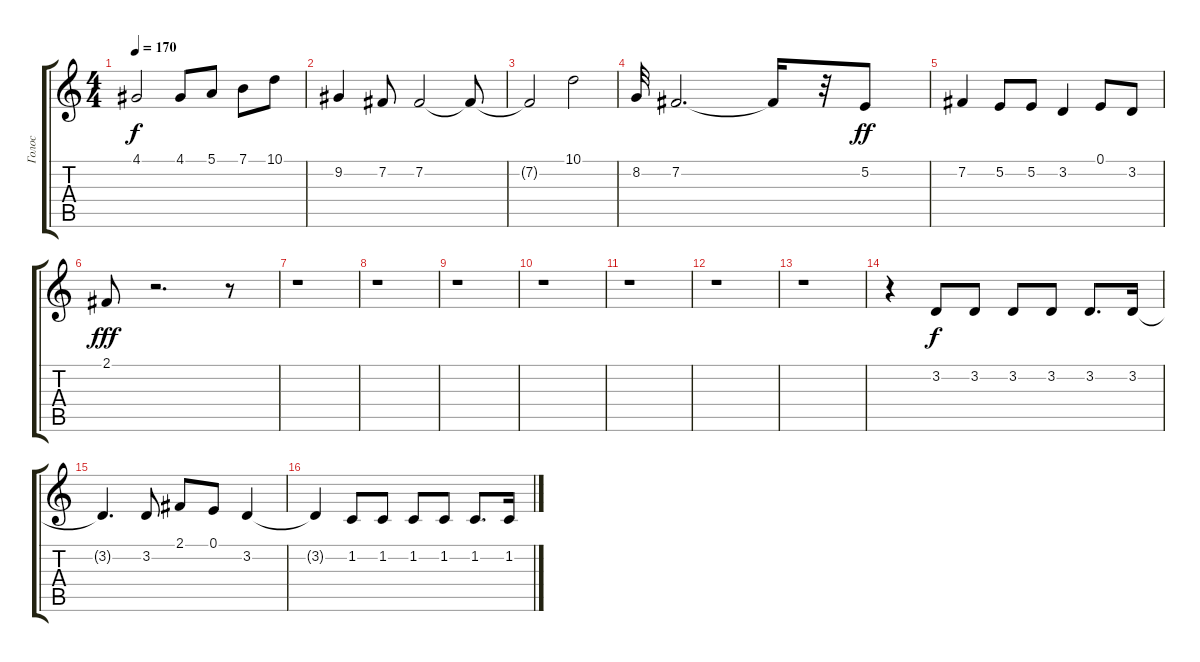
\track ("Голос" "Голос") {instrument fx1rain}
\staff {score tabs}
\tuning (E4 B3 G3 D3 A2 E2) {hide}
\ts (4 4)
\tempo 170
\clef g2
\ks c
4.1{t}.2{dy f} 4.1.8 5.1.8 7.1.8 10.1.8 |
9.2.4 7.2.8 7.2.2 7.2{t}.8 |
7.2{t}.2 10.1.2 |
8.2.32 7.2.2{d} 7.2{t}.16 r.32 5.2.8{dy ff} |
7.2.4 5.2.8 5.2.8 3.2.4 0.1.8 3.2.8 |
2.1.8{dy fff} r.2{d} r.8 |
r.1 |
r.1 |
r.1 |
r.1 |
r.1 |
r.1 |
r.1 |
r.4 3.2.8{dy f volume 10 instrument synthbrass2} 3.2.8 3.2.8 3.2.8 3.2.8{d} 3.2.16 |
3.2{t}.4{d} 3.2.8 2.1.8 0.1.8 3.2.4 |
3.2{t}.4 1.2.8 1.2.8 1.2.8 1.2.8 1.2.8{d} 1.2.16
